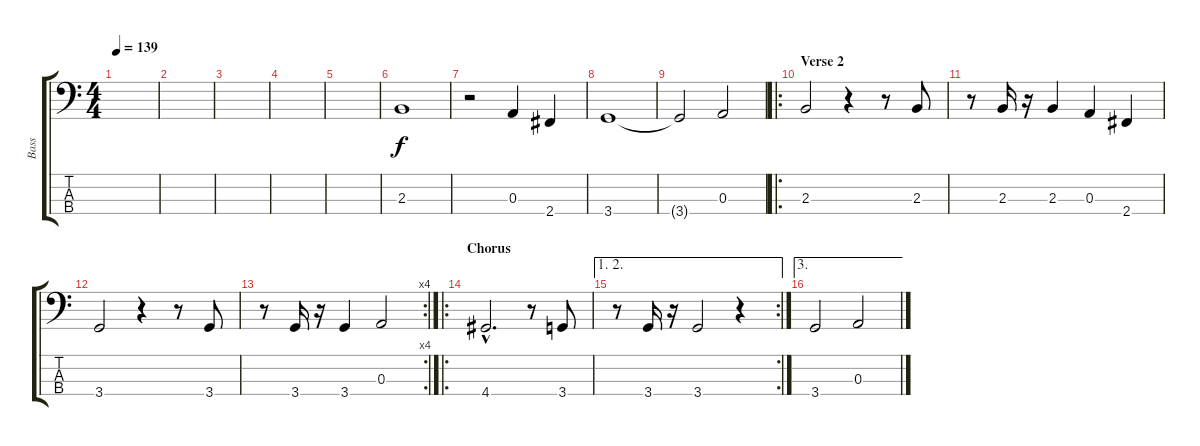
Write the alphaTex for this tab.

\track ("Bass" "Bass") {instrument electricbasspick}
\staff {score tabs}
\tuning (G2 D2 A1 E1) {hide}
\ts (4 4)
\tempo 139
\clef f4
\ks c
|
|
|
|
|
2.3.1 |
r.2 0.3.4 2.4.4 |
3.4.1 |
3.4{t}.2 0.3.2 |
\ro
\section ("" "Verse 2")
2.3.2 r.4 r.8 2.3.8 |
r.8 2.3.16 r.16 2.3.4 0.3.4 2.4.4 |
3.4.2 r.4 r.8 3.4.8 |
\rc 4
r.8 3.4.16 r.16 3.4.4 0.3.2 |
\ro
\section ("" "Chorus")
4.4{hac}.2{d} r.8 3.4.8 |
\ae (1 2)
\rc 2
r.8 3.4.16 r.16 3.4.2 r.4 |
\ae 3
3.4.2 0.3.2
